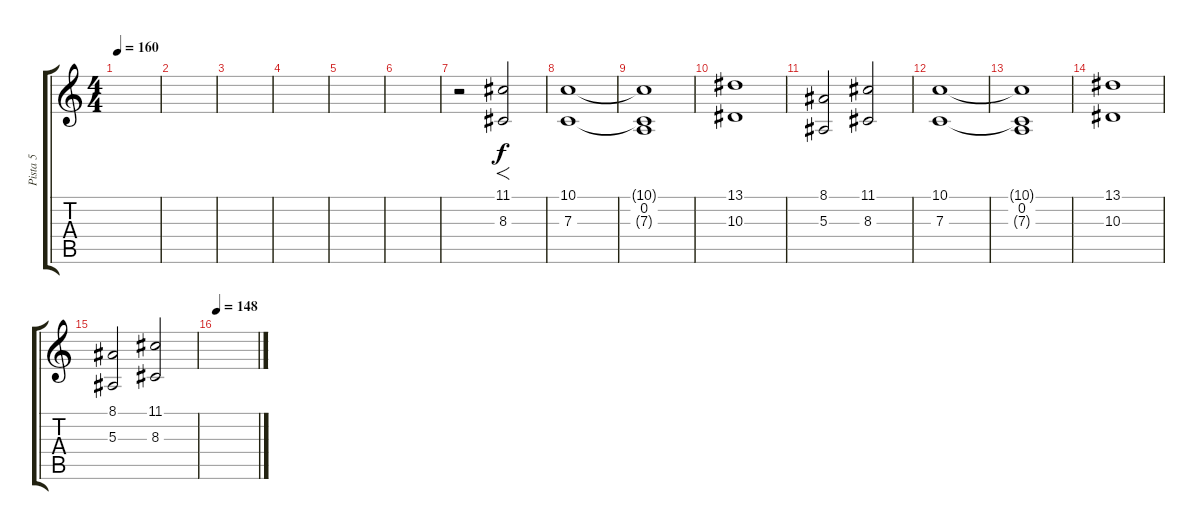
\track ("Pista 5" "Pista 5") {instrument viola}
\staff {score tabs}
\tuning (D4 A3 F3 C3 G2 C2) {hide}
\ts (4 4)
\tempo 160
\clef g2
\ks c
|
|
|
|
|
|
r.2 (11.1 8.3).2{f} |
(10.1 7.3).1 |
(10.1{t} 0.2 7.3{t}).1 |
(13.1 10.3).1 |
(8.1 5.3).2 (11.1 8.3).2 |
(10.1 7.3).1 |
(10.1{t} 0.2 7.3{t}).1 |
(13.1 10.3).1 |
(8.1 5.3).2 (11.1 8.3).2 |
\tempo 148
